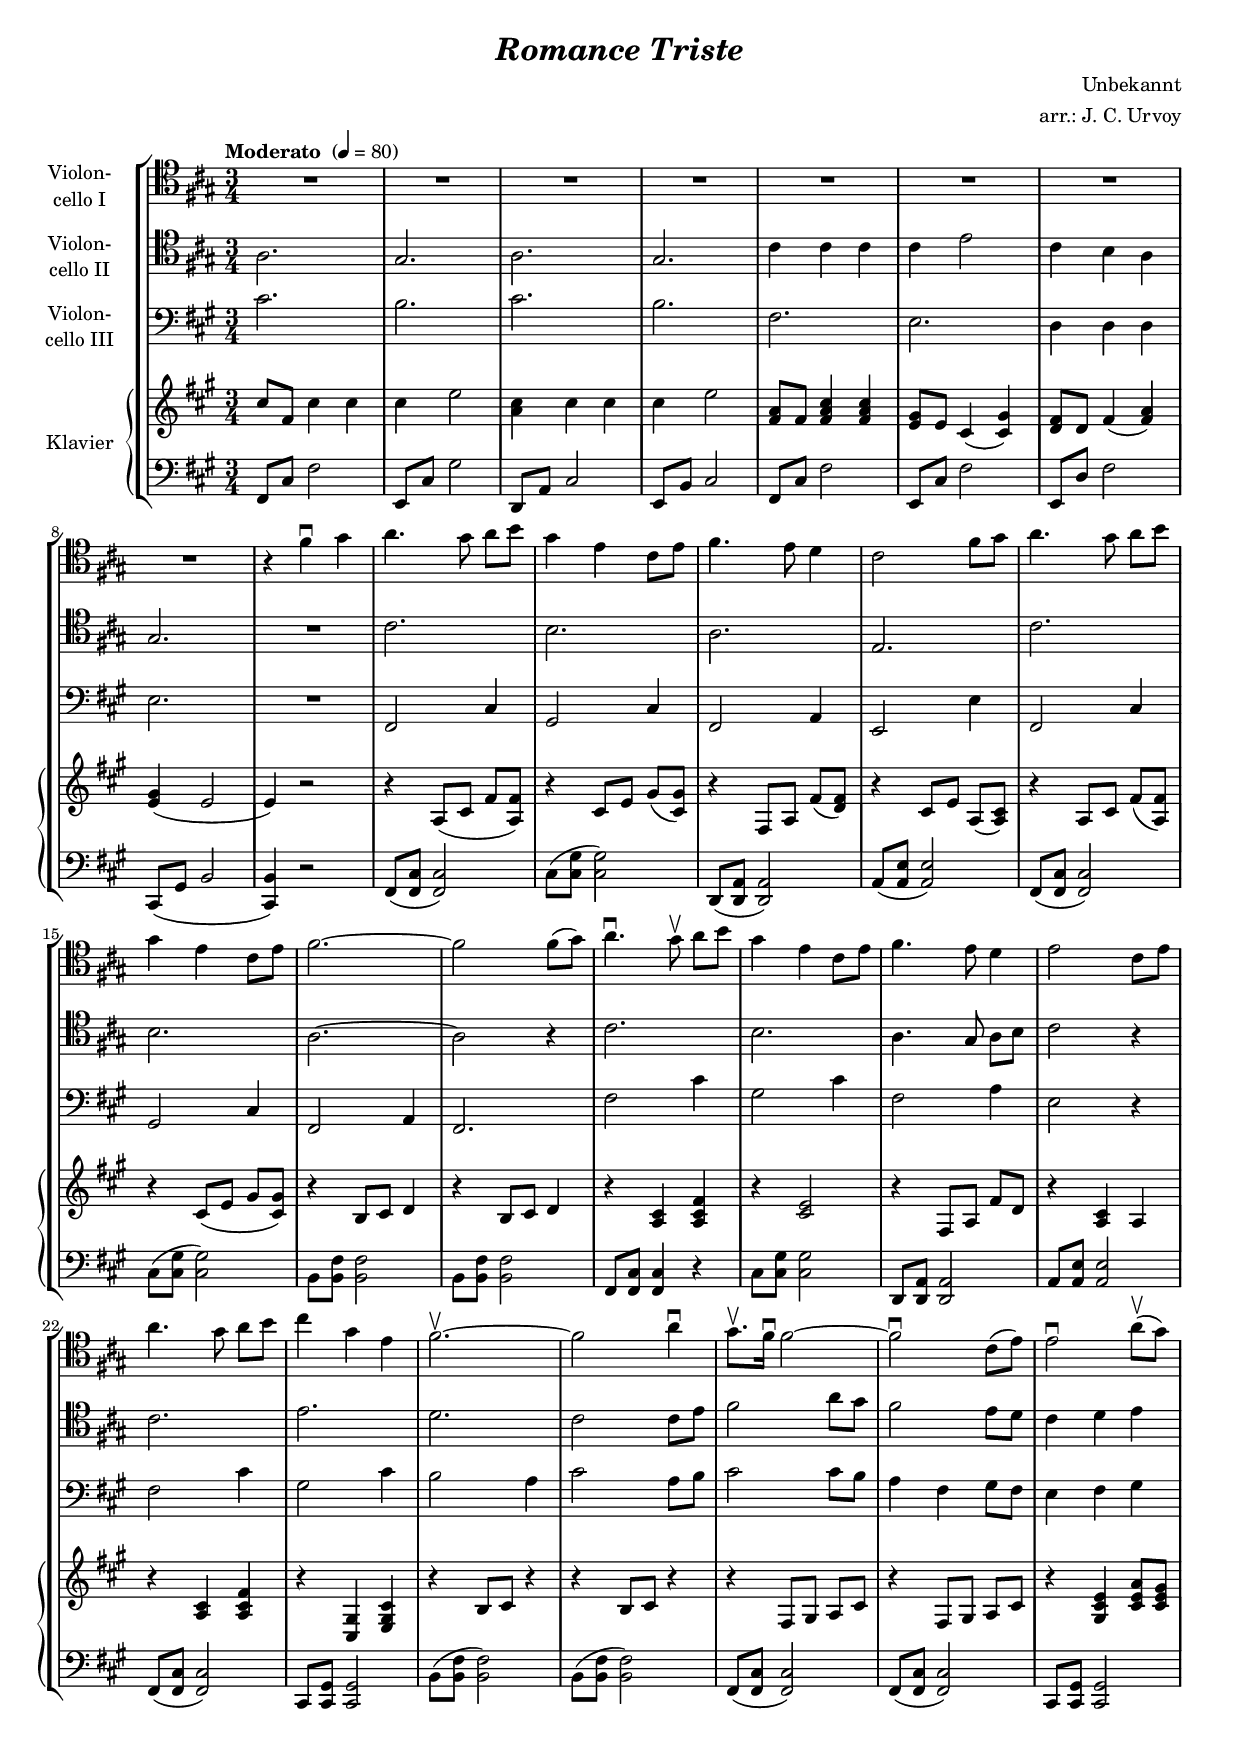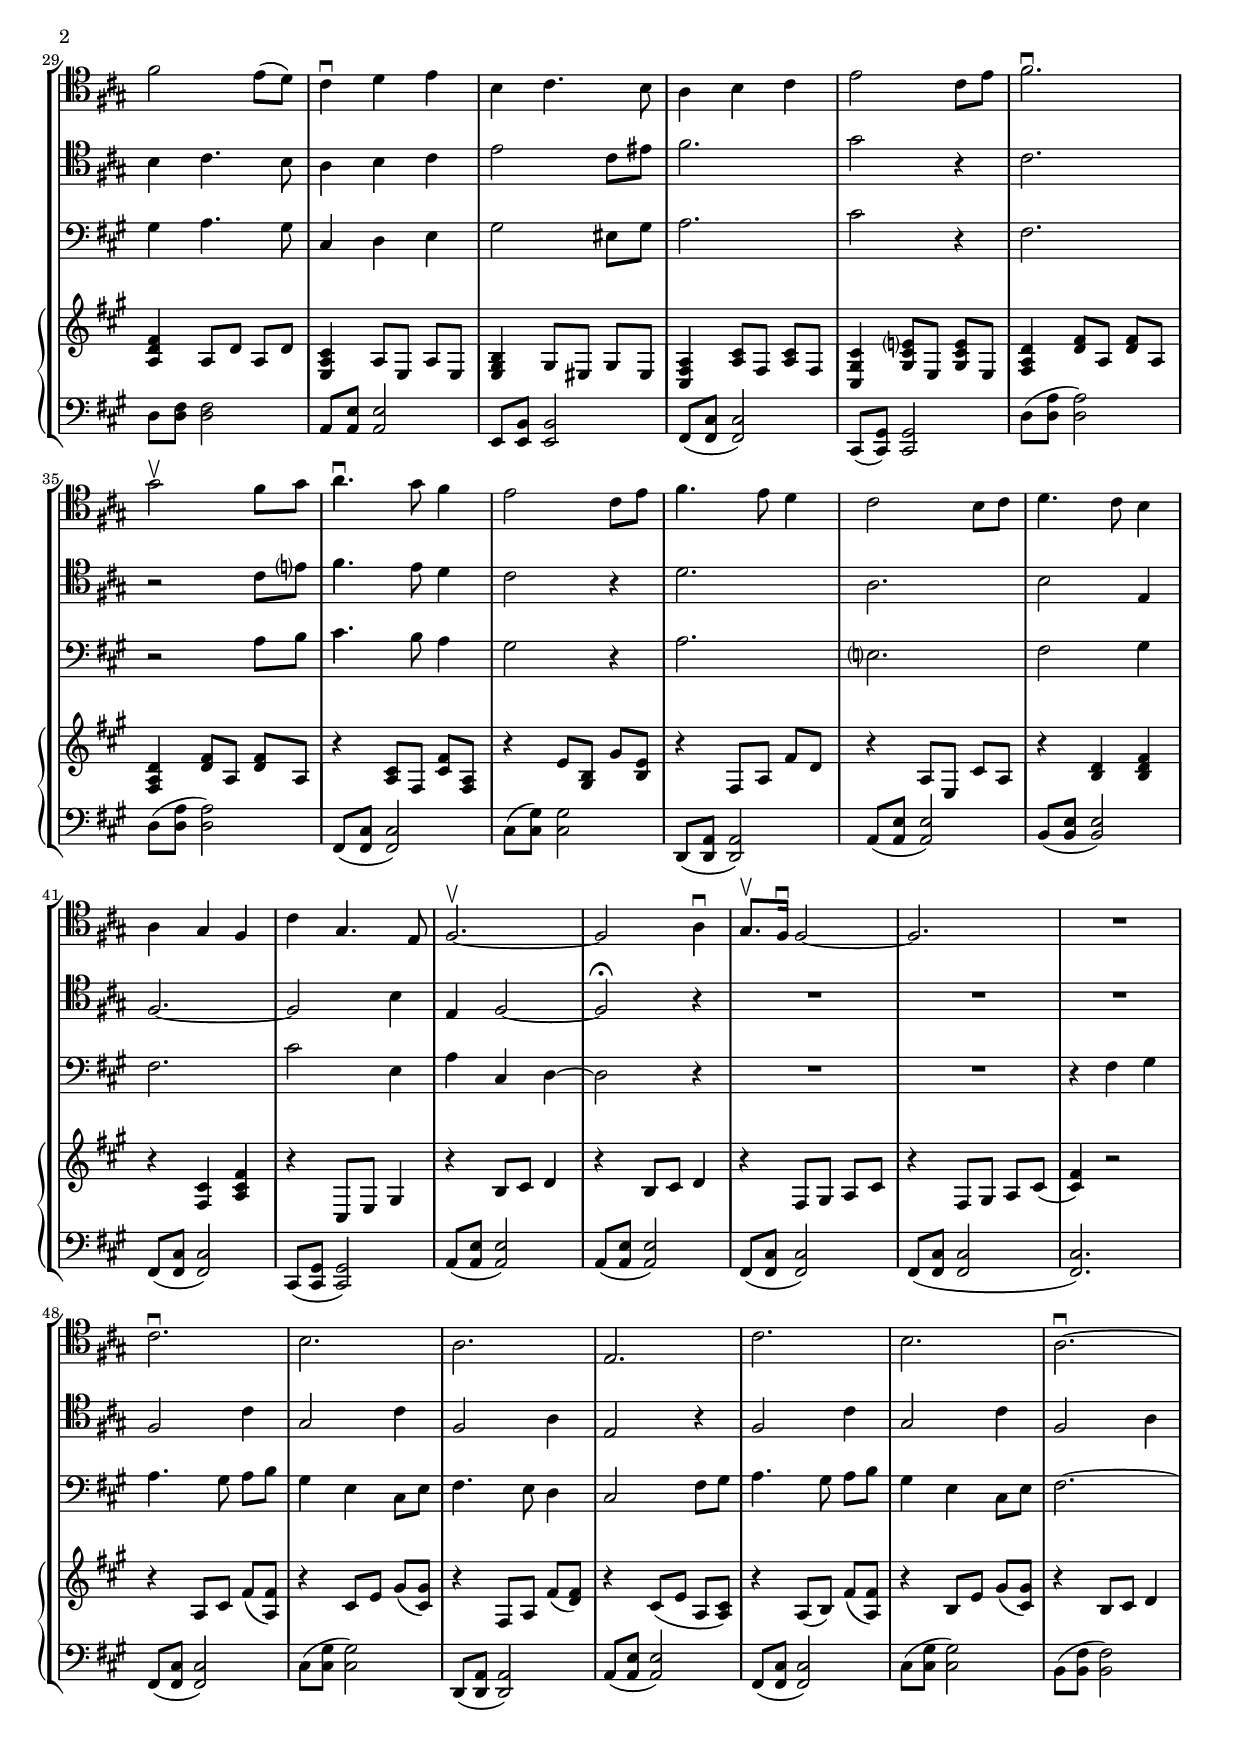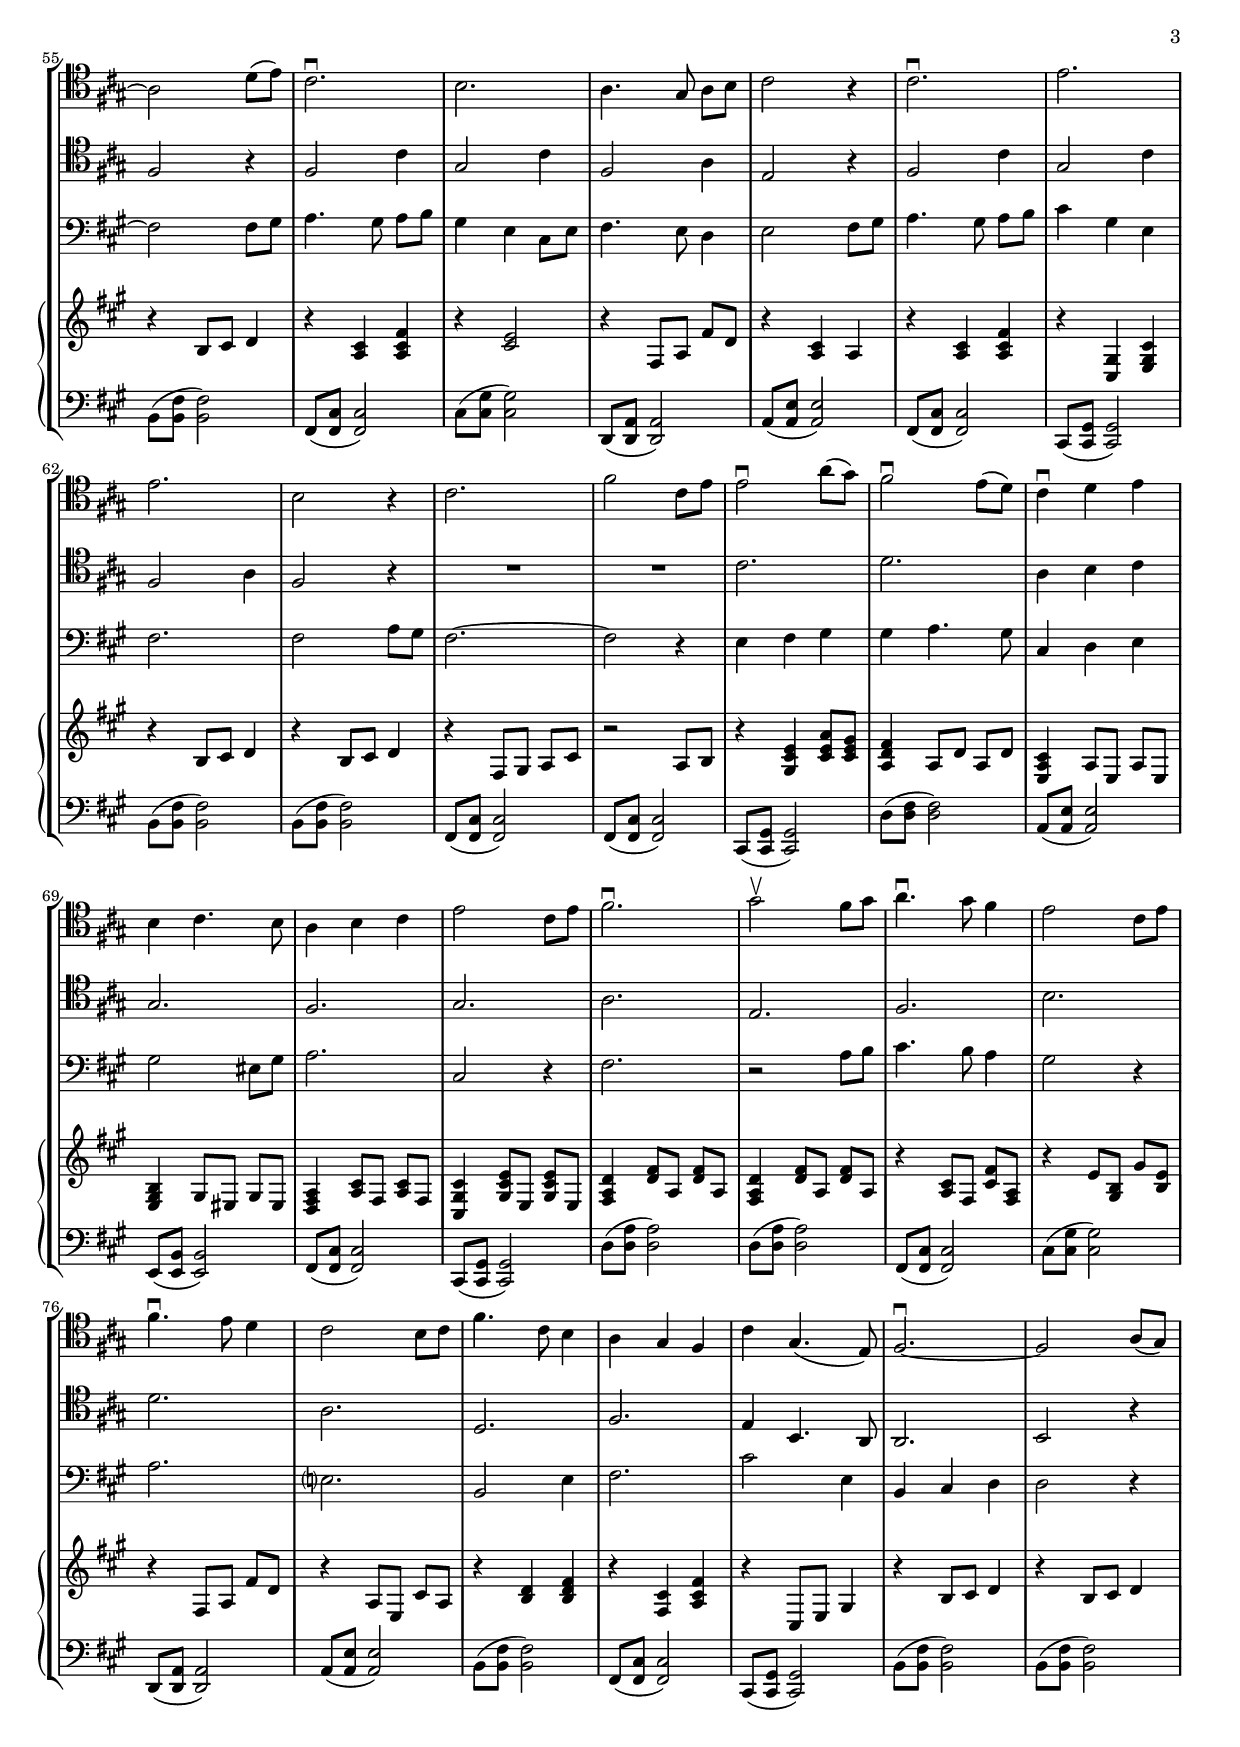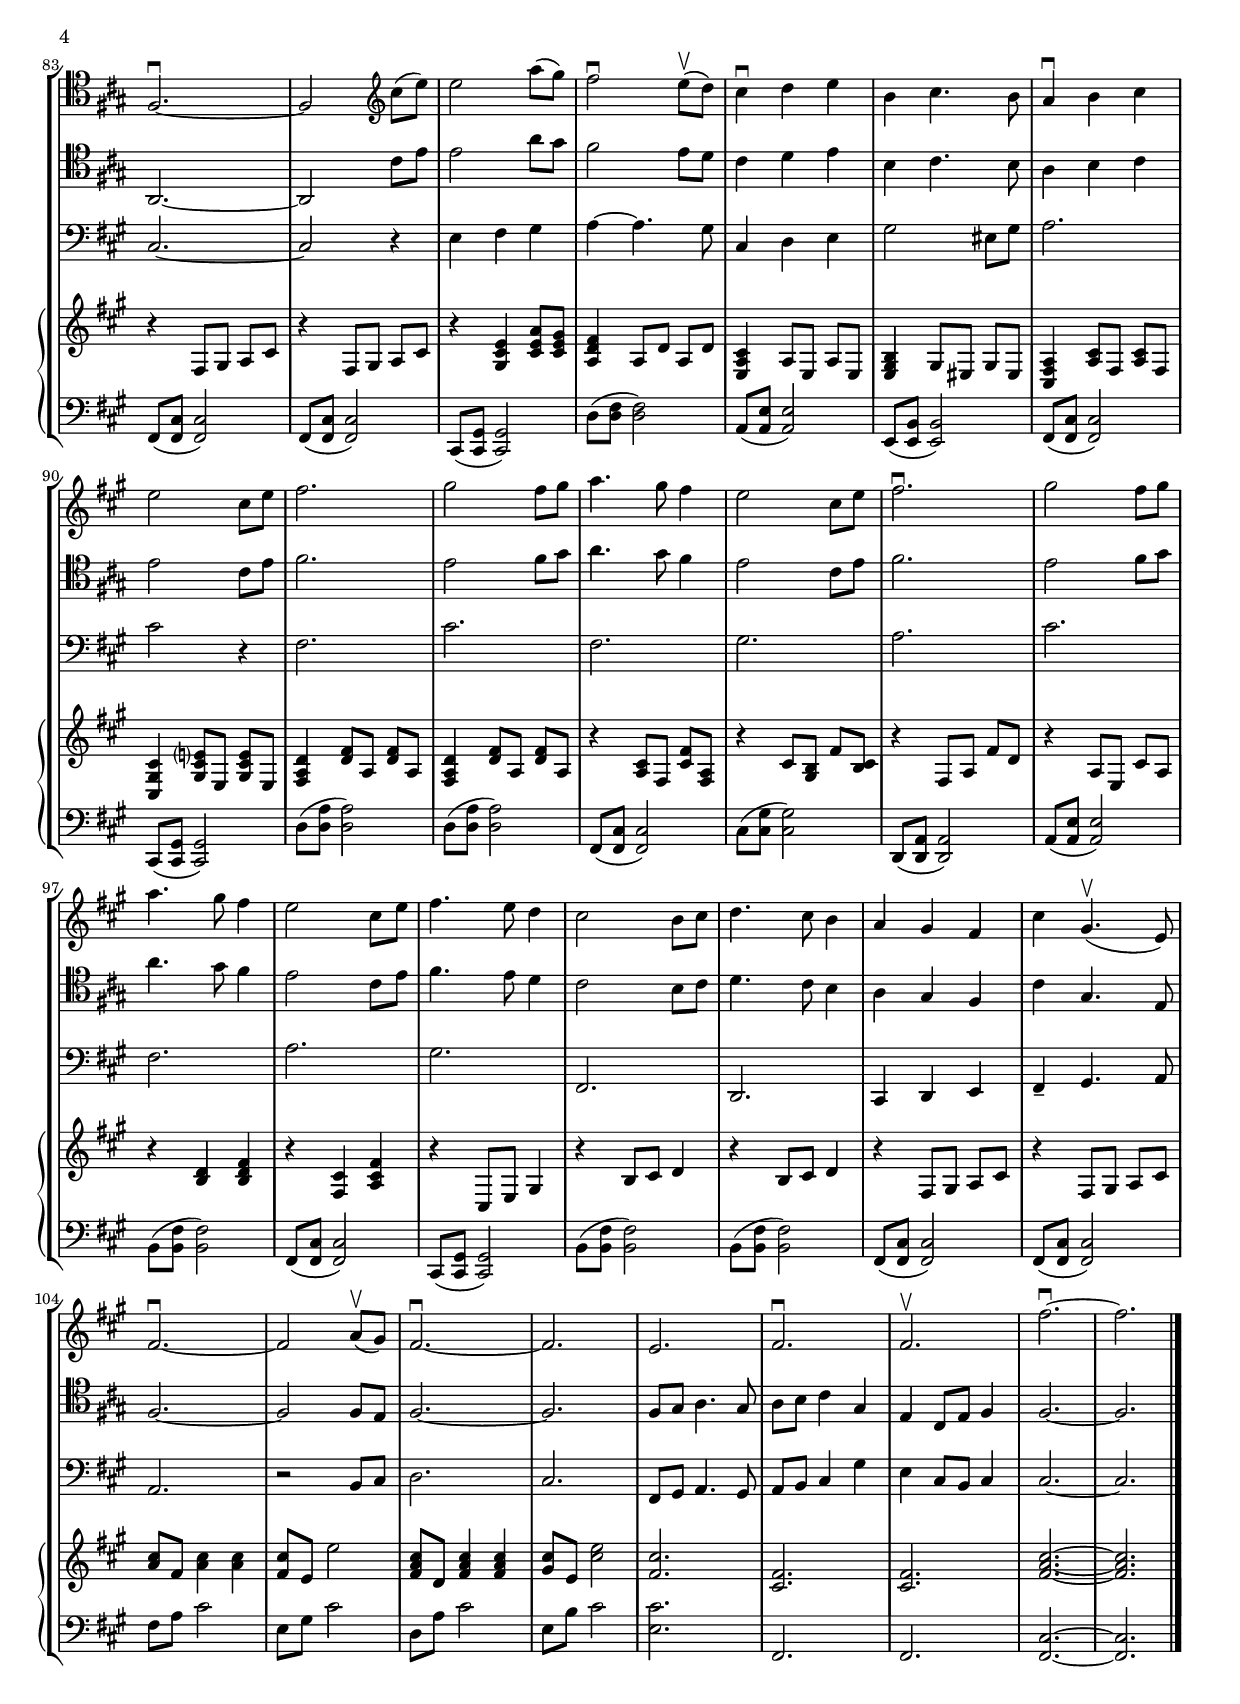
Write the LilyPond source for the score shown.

\version "2.18.2"
\include "deutsch.ly"
  
#(set-global-staff-size 17)

\header {
  title     = \markup \bold \italic "Romance Triste"
  composer  = "Unbekannt"
  arranger  = "arr.: J. C. Urvoy"
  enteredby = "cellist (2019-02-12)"
%  piece     = ""
}

voiceconsts = {
  \key a \major
  \time 3/4
  \clef "treble"
%  \numericTimeSignature
  \compressFullBarRests
  % Set default beaming for all staves
  \set Timing.beamExceptions = #'()
  \set Timing.baseMoment     = #(ly:make-moment 1 4)
  \set Timing.beatStructure  = #'(1 1 1)
  \tempo "Moderato " 4=80
}

micl = "clarinet"
mifl = "flute"
miob = "oboe"
mifh = "french horn"
misx = "tenor sax"
mist = "string ensemble 1"
miba = "cello"
mikl = "harpsichord"

va = \relative c' {
  \voiceconsts
  \clef "tenor"

  R2.*8
  r4 fis\downbow gis
  a4. gis8 a h
  gis4 e cis8 e
  fis4. e8 d4
  cis2 fis8 gis
  a4. gis8 a h
  gis4 e cis8 e
  fis2.~

  fis2 fis8( gis) a4.\downbow gis8\upbow a h
  gis4 e cis8 e
  fis4. e8 d4
  e2 cis8 e
  a4. gis8 a h
  cis4 gis e
  fis2.~\upbow
  fis2 a4\downbow

  gis8.\upbow fis16\downbow fis2~
  fis\downbow cis8( e)
  e2\downbow a8(\upbow gis)
  fis2 e8( d)
  cis4\downbow d e
  h cis4. h8
  a4 h cis
  e2 cis8 e
  fis2.\downbow
  gis2\upbow fis8 gis

  a4.\downbow gis8 fis4
  e2 cis8 e
  fis4. e8 d4
  cis2 h8 cis
  d4. cis8 h4
  a gis fis
  cis' gis4. e8
  fis2.~\upbow
  fis2 a4\downbow
  gis8.\upbow fis16\downbow fis2~

  fis2.
  R
  cis'\downbow
  h
  a
  e
  cis'
  h
  a~\downbow
  a2 d8( e)
  cis2.\downbow
  h
  a4. gis8 a h
  cis2 r4

  cis2.\downbow
  e
  e
  h2 r4
  cis2.
  fis2 cis8 e
  e2\downbow a8( gis)
  fis2\downbow e8( d)
  cis4\downbow d e
  h cis4. h8
  a4 h cis
  e2 cis8 e

  fis2.\downbow
  gis2\upbow fis8 gis
  a4.\downbow gis8 fis4
  e2 cis8 e
  fis4.\downbow e8 d4
  cis2 h8 cis
  fis4. cis8 h4
  a gis fis
  cis' gis4.( e8)
  fis2.~\downbow

  fis2 a8( gis)
  fis2.~\downbow
  fis2 \clef "treble" cis''8( e)
  e2 a8( gis)
  fis2\downbow e8(\upbow d)
  cis4\downbow d e
  h cis4. h8
  a4\downbow h cis
  e2 cis8 e
  fis2.

  gis2 fis8 gis
  a4. gis8 fis4
  e2 cis8 e
  fis2.\downbow
  gis2 fis8 gis
  a4. gis8 fis4
  e2 cis8 e
  fis4. e8 d4
  cis2 h8 cis
  d4. cis8 h4

  a gis fis
  cis' gis4.(\upbow e8)
  fis2.~\downbow
  fis2 a8(\upbow gis)
  fis2.~\downbow
  fis
  e
  fis\downbow
  fis\upbow
  fis'~\downbow
  fis \bar "|."
}

vb = \relative c' {
  \voiceconsts
  \clef "tenor"

  a2.
  gis
  a gis
  cis4 cis cis
  cis e2
  cis4 h a
  gis2.
  R
  cis
  h
  a
  e
  cis'

  h
  a~
  a2 r4
  cis2.
  h
  a4. gis8 a h
  cis2 r4
  cis2.
  e
  d
  cis2 cis8 e
  fis2 a8 gis

  fis2 e8 d
  cis4 d e
  h cis4. h8
  a4 h cis
  e2 cis8 eis
  fis2.
  gis2 r4
  cis,2.
  r2 cis8 e?
  fis4. e8 d4
  cis2 r4

  d2.
  a
  h2 e,4
  fis2.~
  fis2 h4
  e, fis2~
  fis\fermata r4
  R2.*3
  fis2 cis'4
  gis2 cis4
  fis,2 a4
  e2 r4
  fis2 cis'4

  gis2 cis4
  fis,2 a4
  fis2 r4
  fis2 cis'4
  gis2 cis4
  fis,2 a4
  e2 r4
  fis2 cis'4
  gis2 cis4
  fis,2 a4
  fis2 r4
  R2.*2
  cis'2.

  d
  a4 h cis
  gis2.
  fis
  gis
  a
  e
  fis
  h
  d
  a
  d,
  fis
  e4 h4. a8

  a2.
  h2 r4
  a2.~
  a2 cis'8 e
  e2 a8 gis
  fis2 e8 d
  cis4 d e
  h cis4. h8
  a4 h cis
  e2 cis8 e
  fis2.

  e2 fis8 gis
  a4. gis8 fis4
  e2 cis8 e
  fis2.
  e2 fis8 gis
  a4. gis8 fis4
  e2 cis8 e
  fis4. e8 d4
  cis2 h8 cis
  d4. cis8 h4

  a gis fis
  cis' gis4. e8
  fis2.~
  fis2 fis8 e
  fis2.~
  fis
  fis8 gis a4. gis8
  a h cis4 gis
  e cis8 e fis4
  fis2.~
  fis \bar "|."
}

vc = \relative c' {
  \voiceconsts
  \clef "bass"

  cis2.
  h
  cis
  h
  fis
  e
  d4 d d
  e2.
  R
  fis,2 cis'4
  gis2 cis4
  fis,2 a4
  e2 e'4
  fis,2 cis'4

  gis2 cis4
  fis,2 a4
  fis2.
  fis'2 cis'4
  gis2 cis4
  fis,2 a4
  e2 r4
  fis2 cis'4
  gis2 cis4
  h2 a4
  cis2 a8 h
  cis2 cis8 h

  a4 fis gis8 fis
  e4 fis gis
  gis a4. gis8
  cis,4 d e
  gis2 eis8 gis
  a2.
  cis2 r4
  fis,2.
  r2 a8 h
  cis4. h8 a4
  gis2 r4

  a2.
  e?
  fis2 gis4
  fis2.
  cis'2 e,4
  a cis, d~
  d2 r4
  R2.*2
  r4 fis gis
  a4. gis8 a h
  gis4 e cis8 e

  fis4. e8 d4
  cis2 fis8 gis
  a4. gis8 a h
  gis4 e cis8 e
  fis2.~
  fis2 fis8 gis
  a4. gis8 a h
  gis4 e cis8 e
  fis4. e8 d4

  e2 fis8 gis
  a4. gis8 a h
  cis4 gis e
  fis2.
  fis2 a8 gis
  fis2.~
  fis2 r4
  e fis gis
  gis a4. gis8
  cis,4 d e
  gis2 eis8 gis

  a2.
  cis,2 r4
  fis2.
  r2 a8 h
  cis4. h8 a4
  gis2 r4
  a2.
  e?
  h2 e4
  fis2.
  cis'2 e,4
  h cis d
  d2 r4

  cis2.~
  cis2 r4
  e fis gis
  a~ a4. gis8
  cis,4 d e
  gis2 eis8 gis
  a2. cis2 r4
  fis,2.
  cis'
  fis,
  gis
  a

  cis
  fis,
  a
  gis
  fis,
  d
  cis4 d e
  fis-- gis4. a8
  a2.
  r2 h8 cis
  d2.
  cis

  fis,8 gis a4. gis8
  a h cis4 gis'
  e cis8 h cis4
  cis2.~
  cis \bar "|."
}

vd = \relative c'' {
  \voiceconsts
  \clef "treble"

  cis8 fis, cis'4 cis
  cis e2
  <a, cis>4 cis cis
  cis e2
  <fis, a>8 fis <fis a cis>4 <fis a cis>
  <e gis>8 e cis4( <cis gis'>)
  <d fis>8 d fis4( <fis a>)
  <e gis>( e2
  e4) r2

  r4 a,8( cis fis <a, fis'>)
  r4 cis8 e gis( <cis, gis'>)
  r4 fis,8 a fis'( <d fis>)
  r4 cis8 e a,( <a cis>)
  r4 a8 cis fis( <a, fis'>)

  r4 cis8( e gis <cis, gis'>)
  r4 h8 cis d4
  r h8 cis d4
  r <a cis> <a cis fis>
  r <cis e>2
  r4 fis,8 a fis' d
  r4 <a cis> a

  r4 <a cis> <a cis fis>
  r <cis, gis'> <e gis cis>
  r h'8 cis r4
  r h8 cis r4
  r fis,8 gis a cis

  r4 fis,8 gis a cis
  r4 <gis cis e> <cis e a>8 <cis e gis>
  <a d fis>4 a8 d a d
  <e, a cis>4 a8 e a e
  <e gis h>4 gis8 eis gis eis

  <cis fis a>4 <a' cis>8 fis <a cis> fis
  <cis gis' cis>4 <gis' cis e?>8 e <gis cis e> e
  <fis a d>4 <d' fis>8 a <d fis> a
  <fis a d>4 <d' fis>8 a <d fis> a
  r4 <a cis>8 fis <cis' fis> <fis, a>

  r4 e'8 <gis, h> gis' <h, e>
  r4 fis8 a fis' d
  r4 a8 e cis' a
  r4 <h d> <h d fis>
  r4 <fis cis'> <a cis fis>

  r4 cis,8 e gis4
  r h8 cis d4
  r h8 cis d4
  r fis,8 gis a cis
  r4 fis,8 gis a cis(
  <cis fis>4) r2

  r4 a8 cis fis( <a, fis'>)
  r4 cis8 e gis( <cis, gis'>)
  r4 fis,8 a fis'( <d fis>)
  r4 cis8( e a, <a cis>)
  r4 a8( h) fis'( <a, fis'>)

  r4 h8 e gis( <cis, gis'>)
  r4 h8 cis d4
  r4 h8 cis d4
  r <a cis> <a cis fis>
  r <cis e>2
  r4 fis,8 a fis' d
  r4 <a cis> a

  r4 <a cis> <a cis fis>
  r4 <cis, gis'> <e gis cis>
  r4 h'8 cis d4
  r h8 cis d4
  r fis,8 gis a cis
  r2 a8 h

  r4 <gis cis e> <cis e a>8 <cis e gis>
  <a d fis>4 a8 d a d
  <e, a cis>4 a8 e a e
  <e gis h>4 gis8 eis gis eis
  <d fis a>4 <a' cis>8 fis <a cis> fis

  <cis gis' cis>4 <gis' cis e>8 e <gis cis e> e
  <fis a d>4 <d' fis>8 a <d fis> a
  <fis a d>4 <d' fis>8 a <d fis> a
  r4 <a cis>8 fis <cis' fis> <fis, a>
  r4 e'8 <gis, h> gis' <h, e>
  r4 fis8 a fis' d

  r4 a8 e cis' a
  r4 <h d> <h d fis>
  r <fis cis'> <a cis fis>
  r cis,8 e gis4
  r h8 cis d4
  r h8 cis d4

  r fis,8 gis a cis
  r4 fis,8 gis a cis
  r4 <gis cis e> <cis e a>8 <cis e gis>
  <a d fis>4 a8 d a d
  <e, a cis>4 a8 e a e

  <e gis h>4 gis8 eis gis eis
  <cis fis a>4 <a' cis>8 fis <a cis> fis
  <cis gis' cis>4 <gis' cis e?>8 e <gis cis e> e
  <fis a d>4 <d' fis>8 a <d fis> a
  <fis a d>4 <d' fis>8 a <d fis> a

  r4 <a cis>8 fis <cis' fis>  <fis, a>
  r4 cis'8 <gis h> fis' <h, cis>
  r4 fis8 a fis' d
  r4 a8 e cis' a
  r4 <h d> <h d fis>
  r <fis cis'> <a cis fis>

  r cis,8 e gis4
  r h8 cis d4
  r h8 cis d4
  r fis,8 gis a cis
  r4 fis,8 gis a cis
  <a' cis> fis <a cis>4 <a cis>

  <fis cis'>8 e e'2
  <fis, a cis>8 d <fis a cis>4 <fis a cis>
  <gis cis>8 e <cis' e>2
  <fis, cis'>2.
  <cis fis>
  <cis fis>
  <fis a cis>~
  <fis a cis> \bar "|."
}

ve = \relative c, {
  \voiceconsts
  \clef "bass"

  fis8 cis' fis2
  e,8 cis' gis'2
  d,8 a' cis2
  e,8 h' cis2
  fis,8 cis' fis2
  e,8 cis' fis2
  e,8 d' fis2
  cis,8( gis' h2
  <cis, h'>4) r2

  fis8( <fis cis'> <fis cis'>2)
  cis'8( <cis gis'> <cis gis'>2)
  d,8( <d a'> <d a'>2)
  a'8( <a e'> <a e'>2)
  fis8( <fis cis'> <fis cis'>2)

  cis'8( <cis gis'> <cis gis'>2)
  h8 <h fis'> <h fis'>2
  h8 <h fis'> <h fis'>2
  fis8 <fis cis'> <fis cis'>4 r
  cis'8 <cis gis'> <cis gis'>2
  d,8 <d a'> <d a'>2
  a'8 <a e'> <a e'>2

  fis8( <fis cis'> <fis cis'>2)
  cis8 <cis gis'> <cis gis'>2
  h'8( <h fis'> <h fis'>2)
  h8( <h fis'> <h fis'>2)
  fis8( <fis cis'> <fis cis'>2)

  fis8( <fis cis'> <fis cis'>2)
  cis8 <cis gis'> <cis gis'>2
  d'8 <d fis> <d fis>2
  a8 <a e'> <a e'>2
  e8 <e h'> <e h'>2

  fis8( <fis cis'> <fis cis'>2)
  cis8( <cis gis'>) <cis gis'>2
  d'8( <d a'> <d a'>2)
  d8( <d a'> <d a'>2)
  fis,8( <fis cis'> <fis cis'>2)

  cis'8( <cis gis'>) <cis gis'>2
  d,8( <d a'> <d a'>2)
  a'8( <a e'> <a e'>2)
  h8( <h e> <h e>2)
  fis8( <fis cis'> <fis cis'>2)

  cis8( <cis gis'> <cis gis'>2)
  a'8( <a e'> <a e'>2)
  a8( <a e'> <a e'>2)
  fis8( <fis cis'> <fis cis'>2)
  fis8( <fis cis'> <fis cis'>2
  <fis cis'>2.)

  fis8( <fis cis'> <fis cis'>2)
  cis'8( <cis gis'> <cis gis'>2)
  d,8( <d a'> <d a'>2)
  a'8( <a e'> <a e'>2)
  fis8( <fis cis'> <fis cis'>2)

  cis'8( <cis gis'> <cis gis'>2)
  h8( <h fis'> <h fis'>2)
  h8( <h fis'> <h fis'>2)
  fis8( <fis cis'> <fis cis'>2)
  cis'8( <cis gis'> <cis gis'>2)
  d,8( <d a'> <d a'>2)
  a'8( <a e'> <a e'>2)

  fis8( <fis cis'> <fis cis'>2)
  cis8( <cis gis'> <cis gis'>2)
  h'8( <h fis'> <h fis'>2)
  h8( <h fis'> <h fis'>2)
  fis8( <fis cis'> <fis cis'>2)
  fis8( <fis cis'> <fis cis'>2)

  cis8( <cis gis'> <cis gis'>2)
  d'8( <d fis> <d fis>2)
  a8( <a e'> <a e'>2)
  e8( <e h'> <e h'>2)
  fis8( <fis cis'> <fis cis'>2)

  cis8( <cis gis'> <cis gis'>2)
  d'8( <d a'> <d a'>2)
  d8( <d a'> <d a'>2)
  fis,8( <fis cis'> <fis cis'>2)
  cis'8( <cis gis'> <cis gis'>2)
  d,8( <d a'> <d a'>2)

  a'8( <a e'> <a e'>2)
  h8( <h fis'> <h fis'>2)
  fis8( <fis cis'> <fis cis'>2)
  cis8( <cis gis'> <cis gis'>2)
  h'8( <h fis'> <h fis'>2)
  h8( <h fis'> <h fis'>2)

  fis8( <fis cis'> <fis cis'>2)
  fis8( <fis cis'> <fis cis'>2)
  cis8( <cis gis'> <cis gis'>2)
  d'8( <d fis> <d fis>2)
  a8( <a e'> <a e'>2)

  e8( <e h'> <e h'>2)
  fis8( <fis cis'> <fis cis'>2)
  cis8( <cis gis'> <cis gis'>2)
  d'8( <d a'> <d a'>2)
  d8( <d a'> <d a'>2)

  fis,8( <fis cis'> <fis cis'>2)
  cis'8( <cis gis'> <cis gis'>2)
  d,8( <d a'> <d a'>2)
  a'8( <a e'> <a e'>2)
  h8( <h fis'> <h fis'>2)
  fis8( <fis cis'> <fis cis'>2)

  cis8( <cis gis'> <cis gis'>2)
  h'8( <h fis'> <h fis'>2)
  h8( <h fis'> <h fis'>2)
  fis8( <fis cis'> <fis cis'>2)
  fis8( <fis cis'> <fis cis'>2)
  fis'8 a cis2

  e,8 gis cis2
  d,8 a' cis2
  e,8 h' cis2
  <e, cis'>2.
  fis,
  fis
  <fis cis'>~
  <fis cis'> \bar "|."
}


music = \new StaffGroup <<
      \new Staff {
	\set Staff.midiInstrument = \miba
	\set Staff.instrumentName = \markup \center-column { "Violon-" "cello I" }
	\transpose a a { \va }
      }

      \new Staff {
	\set Staff.midiInstrument = \miba
	\set Staff.instrumentName = \markup \center-column { "Violon-" "cello II" }
	\transpose a a { \vb }
      }

      \new Staff {
	\set Staff.midiInstrument = \miba
	\set Staff.instrumentName = \markup \center-column { "Violon-" "cello III" }
	\transpose a a { \vc }
      }

      \new PianoStaff <<
        \set PianoStaff.instrumentName = \markup \center-column { "Klavier" }
        \set PianoStaff.midiInstrument = \mikl
        \new Staff {
          \transpose a a { \vd }
        }
	
        \new Staff {
          \transpose a a { \ve }
        }
        >>

>>

\book {
  \score {
    \music
    \layout {}
  }

  \score {
    \unfoldRepeats \music

    \midi {
      \context {
        \Score
      }
    }
  }
}
